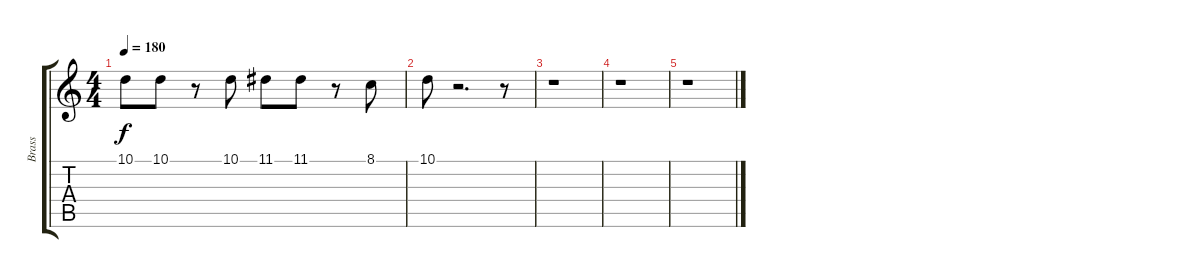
\track ("Brass" "Brass") {instrument brasssection}
\staff {score tabs}
\tuning (E4 B3 G3 D3 A2 E2) {hide}
\ts (4 4)
\tempo 180
\clef g2
\ks c
10.1.8{dy f} 10.1.8 r.8 10.1.8 11.1.8 11.1.8 r.8 8.1.8 |
10.1.8 r.2{d} r.8 |
r.1 |
r.1 |
r.1
